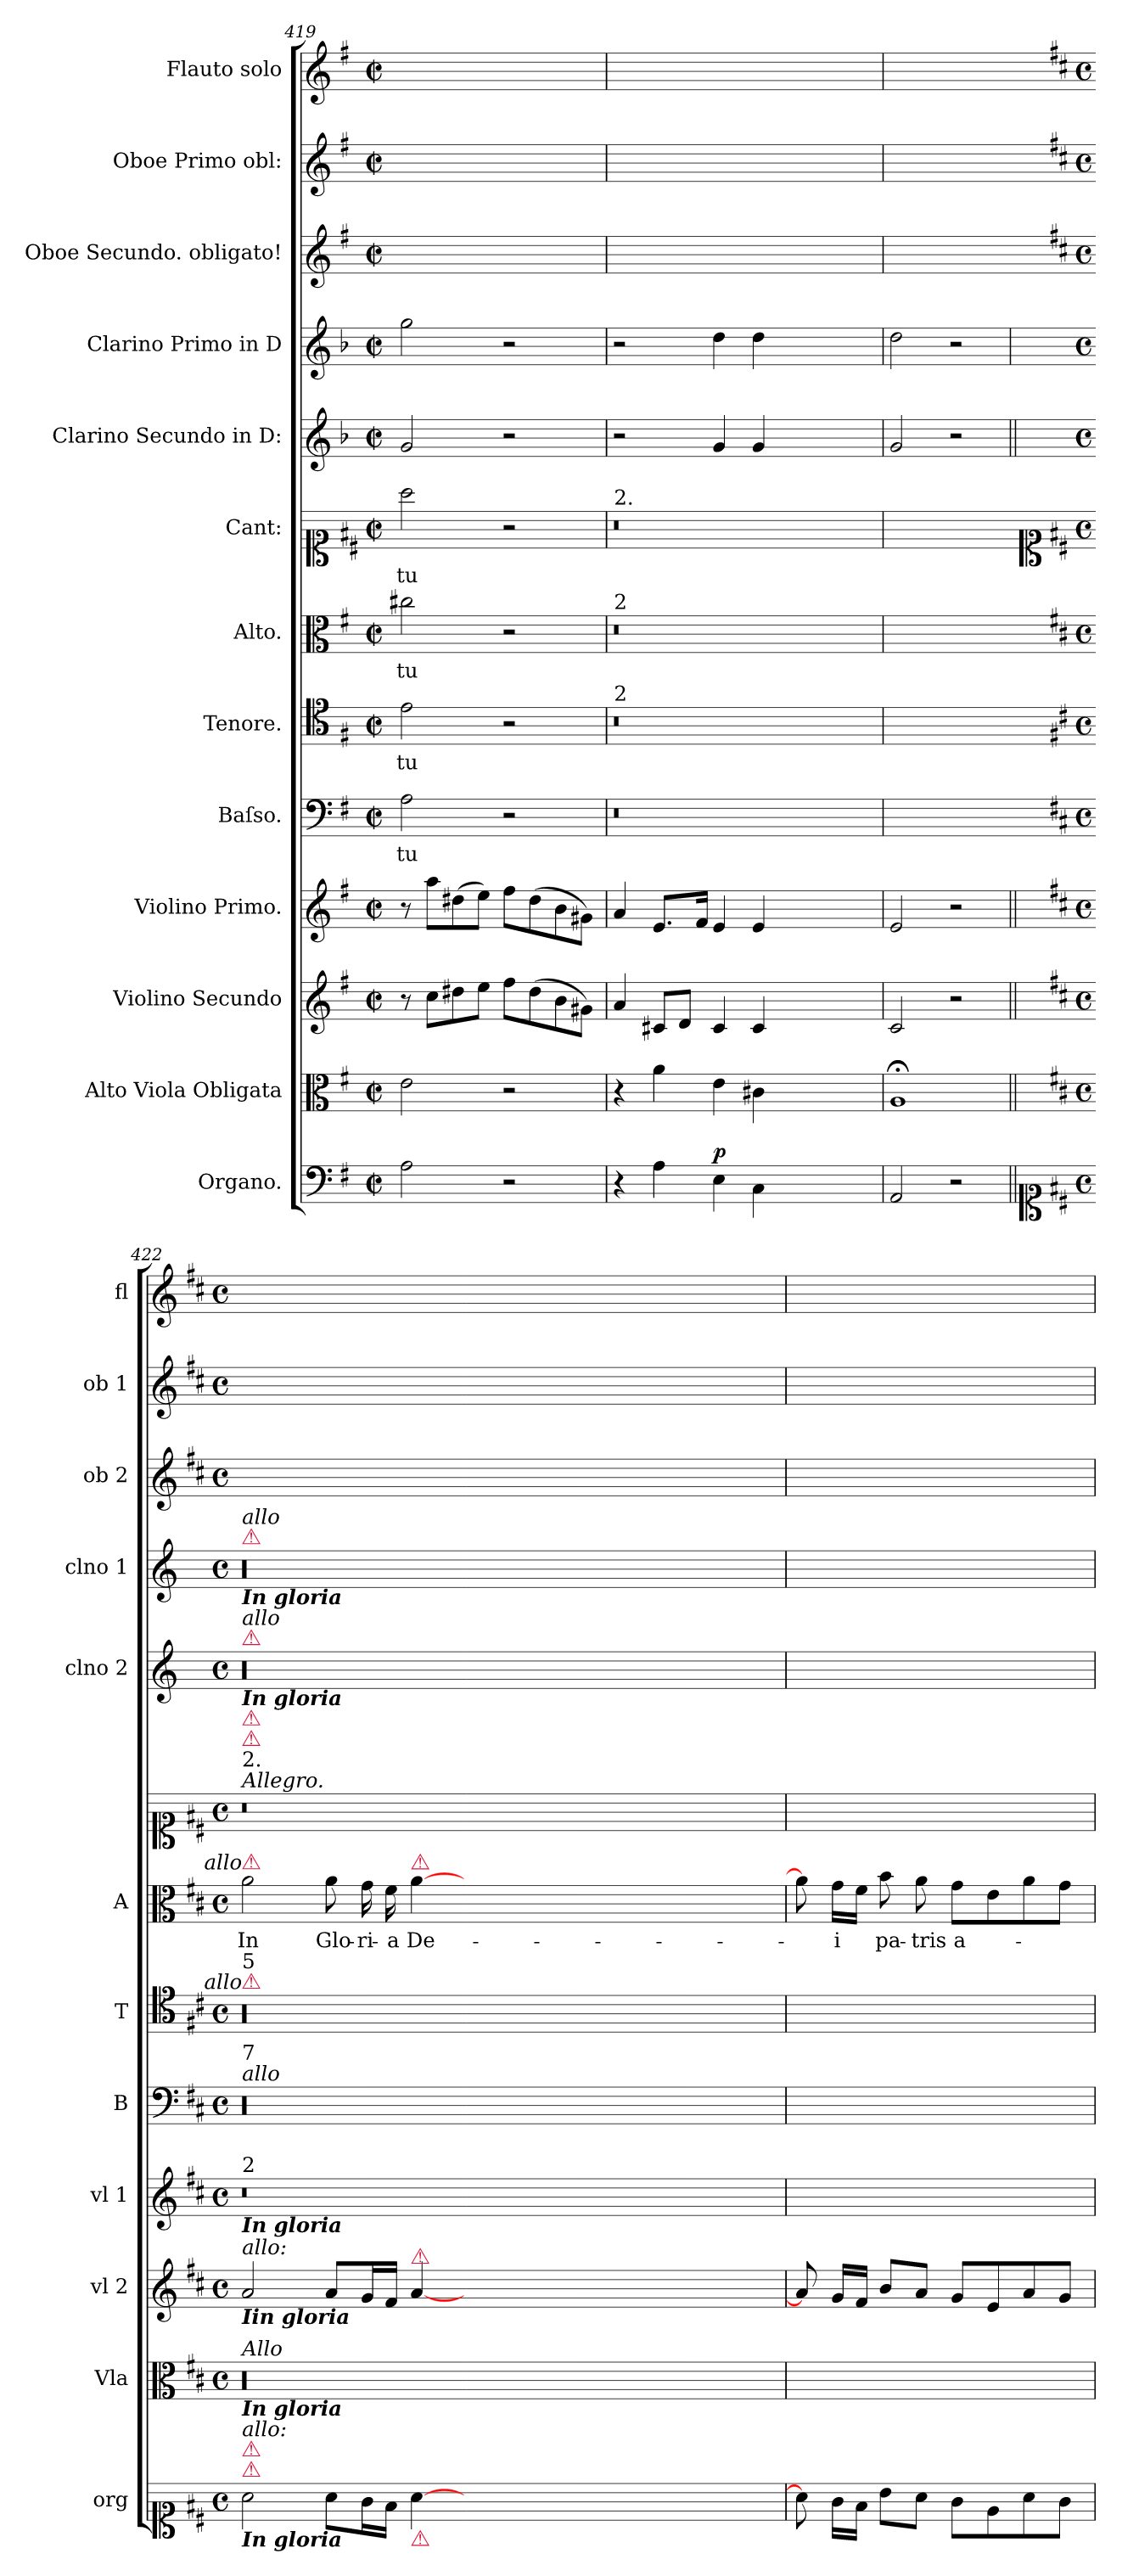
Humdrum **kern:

**kern	**dynam	**kern	**kern	**kern	**kern	**text	**kern	**text	**kern	**text	**kern	**text	**kern	**kern	**kern	**kern	**kern
*part13	*part13	*part12	*part11	*part10	*part9	*part9	*part8	*part8	*part7	*part7	*part6	*part6	*part5	*part4	*part3	*part2	*part1
*staff13	*staff13	*staff12	*staff11	*staff10	*staff9	*staff9	*staff8	*staff8	*staff7	*staff7	*staff6	*staff6	*staff5	*staff4	*staff3	*staff2	*staff1
*I"Organo.	*	*I"Alto Viola Obligata	*I"Violino Secundo	*I"Violino Primo.	*I"Baſso.	*	*I"Tenore.	*	*I"Alto.	*	*I"Cant:	*	*I"Clarino Secundo in D:	*I"Clarino Primo in D	*I"Oboe Secundo. obligato!	*I"Oboe Primo obl:	*I"Flauto solo
*I'org	*	*I'Vla	*I'vl 2	*I'vl 1	*I'B	*	*I'T	*	*I'A	*	*	*	*I'clno 2	*I'clno 1	*I'ob 2	*I'ob 1	*I'fl
*clefF4	*	*clefC3	*clefG2	*clefG2	*clefF4	*	*clefC4	*	*clefC3	*	*clefC1	*	*clefG2	*clefG2	*clefG2	*clefG2	*clefG2
*	*	*	*	*	*	*	*	*	*	*	*	*	*ITrd-1c-2	*ITrd-1c-2	*	*	*
*k[f#]	*	*k[f#]	*k[f#]	*k[f#]	*k[f#]	*	*k[f#]	*	*k[f#]	*	*k[f#c#]	*	*k[f#]	*k[f#]	*k[f#]	*k[f#]	*k[f#]
*G:	*	*G:	*G:	*G:	*G:	*	*G:	*	*G:	*	*	*	*G:	*G:	*G:	*G:	*G:
*M2/2	*	*M2/2	*M2/2	*M2/2	*M2/2	*	*M2/2	*	*M2/2	*	*M2/2	*	*M2/2	*M2/2	*M2/2	*M2/2	*M2/2
*met(c|)	*	*met(c|)	*met(c|)	*met(c|)	*met(c|)	*	*met(c|)	*	*met(c|)	*	*met(c|)	*	*met(c|)	*met(c|)	*met(c|)	*met(c|)	*met(c|)
=419	=419	=419	=419	=419	=419	=419	=419	=419	=419	=419	=419	=419	=419	=419	=419	=419	=419
2A\	.	2e\	8r	8r	2A\	-tu	2e\	-tu	2cc#X\	-tu	2aa\	-tu	2a/	2aa\	1ryy	1ryy	1ryy
.	.	.	8cc\L	8aa\L	.	.	.	.	.	.	.	.	.	.	.	.	.
.	.	.	8dd#X\	(>8dd#X\	.	.	.	.	.	.	.	.	.	.	.	.	.
.	.	.	8ee\J	8ee\J)	.	.	.	.	.	.	.	.	.	.	.	.	.
2r	.	2r	8ff#\L	8ff#\L	2r	.	2r	.	2r	.	2r	.	2r	2r	.	.	.
.	.	.	(>8dd#\	(>8dd#\	.	.	.	.	.	.	.	.	.	.	.	.	.
.	.	.	8b\	8b\	.	.	.	.	.	.	.	.	.	.	.	.	.
.	.	.	8g#X\J)	8g#X\J)	.	.	.	.	.	.	.	.	.	.	.	.	.
=420	=420	=420	=420	=420	=420	=420	=420	=420	=420	=420	=420	=420	=420	=420	=420	=420	=420
!	!	!	!	!	!	!	!	!	!	!	!LO:TX:a:t=2.	!	!	!	!	!	!
!	!	!	!	!	!	!	!	!	!LO:TX:a:t=2	!	!	!	!	!	!	!	!
!	!	!	!	!	!	!	!LO:TX:a:t=2	!	!	!	!	!	!	!	!	!	!
4r	.	4r	4a/	4a/	0r	.	0r	.	0r	.	0r	.	2r	2r	1ryy	1ryy	1ryy
4A\	.	4a\	8c#X/L	8.e/L	.	.	.	.	.	.	.	.	.	.	.	.	.
.	.	.	8d/J	.	.	.	.	.	.	.	.	.	.	.	.	.	.
.	.	.	.	16f#/Jk	.	.	.	.	.	.	.	.	.	.	.	.	.
!	!LO:DY:a	!	!	!	!	!	!	!	!	!	!	!	!	!	!	!	!
4E\	p	4e\	4c#/	4e/	.	.	.	.	.	.	.	.	4a/	4ee\	.	.	.
4C\	.	4c#X\	4c#/	4e/	.	.	.	.	.	.	.	.	4a/	4ee\	.	.	.
1ryy	.	1ryy	1ryy	1ryy	.	.	.	.	.	.	.	.	1ryy	1ryy	1ryy	1ryy	1ryy
=421	=421	=421	=421	=421	=421	=421	=421	=421	=421	=421	=421	=421	=421	=421	=421	=421	=421
2AA/	.	1A;<	2c/	2e/	1ryy	.	1ryy	.	1ryy	.	1ryy	.	2a/	2ee\	1ryy	1ryy	1ryy
2r	.	.	2r	2r	.	.	.	.	.	.	.	.	2r	2r	.	.	.
=422||	=422	=422||	=422||	=422||	=422||	=422	=422||	=422	=422||	=422	=422||	=422	=422||	=422	=422	=422	=422
*clefC1	*	*	*	*	*	*	*	*	*	*	*clefC1	*	*	*	*	*	*
*k[f#c#]	*	*k[f#c#]	*k[f#c#]	*k[f#c#]	*k[f#c#]	*	*k[f#c#]	*	*k[f#c#]	*	*k[f#c#]	*	*k[f#c#]	*k[f#c#]	*k[f#c#]	*k[f#c#]	*k[f#c#]
*D:	*	*D:	*D:	*D:	*D:	*	*D:	*	*D:	*	*D:	*	*D:	*D:	*D:	*D:	*D:
*M4/4	*	*M4/4	*M4/4	*M4/4	*M4/4	*	*M4/4	*	*M4/4	*	*M4/4	*	*M4/4	*M4/4	*M4/4	*M4/4	*M4/4
*met(c)	*	*met(c)	*met(c)	*met(c)	*met(c)	*	*met(c)	*	*met(c)	*	*met(c)	*	*met(c)	*met(c)	*met(c)	*met(c)	*met(c)
!	!	!	!	!	!	!	!	!	!	!	!	!	!	!LO:TX:a:color=crimson:t=⚠	!	!	!
!	!	!	!	!	!	!	!	!	!	!	!	!	!	!LO:TX:a:i:t=allo	!	!	!
!	!	!	!	!	!	!	!	!	!	!	!	!	!	!LO:TX:b:Bi:t=In gloria	!	!	!
!	!	!	!	!	!	!	!	!	!	!	!	!	!LO:TX:a:color=crimson:t=⚠	!	!	!	!
!	!	!	!	!	!	!	!	!	!	!	!	!	!LO:TX:a:i:t=allo	!	!	!	!
!	!	!	!	!	!	!	!	!	!	!	!	!	!LO:TX:b:Bi:t=In gloria	!	!	!	!
!	!	!	!	!	!	!	!	!	!	!	!	!	!LO:TX:b:color=crimson:t=⚠	!	!	!	!
!	!	!	!	!	!	!	!	!	!	!	!LO:TX:a:i:t=Allegro.	!	!	!	!	!	!
!	!	!	!	!	!	!	!	!	!	!	!LO:TX:a:t=2.	!	!	!	!	!	!
!	!	!	!	!	!	!	!	!	!	!	!LO:TX:a:color=crimson:t=⚠	!	!	!	!	!	!
!	!	!	!	!	!	!	!	!	!LO:TX:a:color=crimson:t=⚠	!	!	!	!	!	!	!	!
!	!	!	!	!	!	!	!	!	!LO:TX:a:i:rj:t=allo	!	!	!	!	!	!	!	!
!	!	!	!	!	!	!	!LO:TX:a:color=crimson:t=⚠	!	!	!	!	!	!	!	!	!	!
!	!	!	!	!	!	!	!LO:TX:a:i:rj:t=allo	!	!	!	!	!	!	!	!	!	!
!	!	!	!	!	!	!	!LO:TX:a:t=5	!	!	!	!	!	!	!	!	!	!
!	!	!	!	!	!LO:TX:a:i:t=allo	!	!	!	!	!	!	!	!	!	!	!	!
!	!	!	!	!	!LO:TX:a:t=7	!	!	!	!	!	!	!	!	!	!	!	!
!	!	!	!	!LO:TX:b:Bi:t=In gloria	!	!	!	!	!	!	!	!	!	!	!	!	!
!	!	!	!	!LO:TX:a:t=2	!	!	!	!	!	!	!	!	!	!	!	!	!
!	!	!	!LO:TX:a:i:t=allo&colon;	!	!	!	!	!	!	!	!	!	!	!	!	!	!
!	!	!	!LO:TX:b:Bi:t=Iin gloria	!	!	!	!	!	!	!	!	!	!	!	!	!	!
!	!	!LO:TX:a:i:t=Allo	!	!	!	!	!	!	!	!	!	!	!	!	!	!	!
!	!	!LO:TX:b:Bi:t=In gloria	!	!	!	!	!	!	!	!	!	!	!	!	!	!	!
!LO:TX:a:color=crimson:t=⚠	!	!	!	!	!	!	!	!	!	!	!	!	!	!	!	!	!
!LO:TX:a:color=crimson:t=⚠	!	!	!	!	!	!	!	!	!	!	!	!	!	!	!	!	!
!LO:TX:a:i:t=allo&colon;	!	!	!	!	!	!	!	!	!	!	!	!	!	!	!	!	!
!LO:TX:b:Bi:t=In gloria	!	!	!	!	!	!	!	!	!	!	!	!	!	!	!	!	!
2a\	.	00r	2a/	0r	00r	.	00r	.	2a\	In	0r	.	00r	00r	1ryy	1ryy	1ryy
8a\L	.	.	8a/L	.	.	.	.	.	8a\	Glo-	.	.	.	.	.	.	.
16g\L	.	.	16g/L	.	.	.	.	.	16g\	-ri-	.	.	.	.	.	.	.
16f#\JJ	.	.	16f#/JJ	.	.	.	.	.	16f#\	-a	.	.	.	.	.	.	.
!	!	!	!	!	!	!	!	!	!LO:TX:a:color=crimson:t=⚠	!	!	!	!	!	!	!	!
!	!	!	!LO:TX:a:color=crimson:t=⚠	!	!	!	!	!	!	!	!	!	!	!	!	!	!
!LO:TX:b:color=crimson:t=⚠	!	!	!	!	!	!	!	!	!	!	!	!	!	!	!	!	!
[4a\	.	.	[4a/	.	.	.	.	.	[4a\	De-	.	.	.	.	.	.	.
0.ryy	.	.	0.ryy	.	.	.	.	.	0.ryy	.	.	.	.	.	0.ryy	0.ryy	0.ryy
.	.	.	.	0ryy	.	.	.	.	.	.	0ryy	.	.	.	.	.	.
=423	=423	=423	=423	=423	=423	=423	=423	=423	=423	=423	=423	=423	=423	=423	=423	=423	=423
8a\]	.	1ryy	8a/]	1ryy	1ryy	.	1ryy	.	8a\]	.	1ryy	.	1ryy	1ryy	1ryy	1ryy	1ryy
16g\LL	.	.	16g/LL	.	.	.	.	.	16g\LL	-i	.	.	.	.	.	.	.
16f#\JJ	.	.	16f#/JJ	.	.	.	.	.	16f#\JJ	.	.	.	.	.	.	.	.
8b\L	.	.	8b/L	.	.	.	.	.	8b\	pa-	.	.	.	.	.	.	.
8a\J	.	.	8a/J	.	.	.	.	.	8a\	-tris	.	.	.	.	.	.	.
8g\L	.	.	8g/L	.	.	.	.	.	8g\L	a-	.	.	.	.	.	.	.
8e\	.	.	8e/	.	.	.	.	.	8e\	.	.	.	.	.	.	.	.
8a\	.	.	8a/	.	.	.	.	.	8a\	.	.	.	.	.	.	.	.
8g\J	.	.	8g/J	.	.	.	.	.	8g\J	.	.	.	.	.	.	.	.
=	=	=	=	=	=	=	=	=	=	=	=	=	=	=	=	=	=
*-	*-	*-	*-	*-	*-	*-	*-	*-	*-	*-	*-	*-	*-	*-	*-	*-	*-
